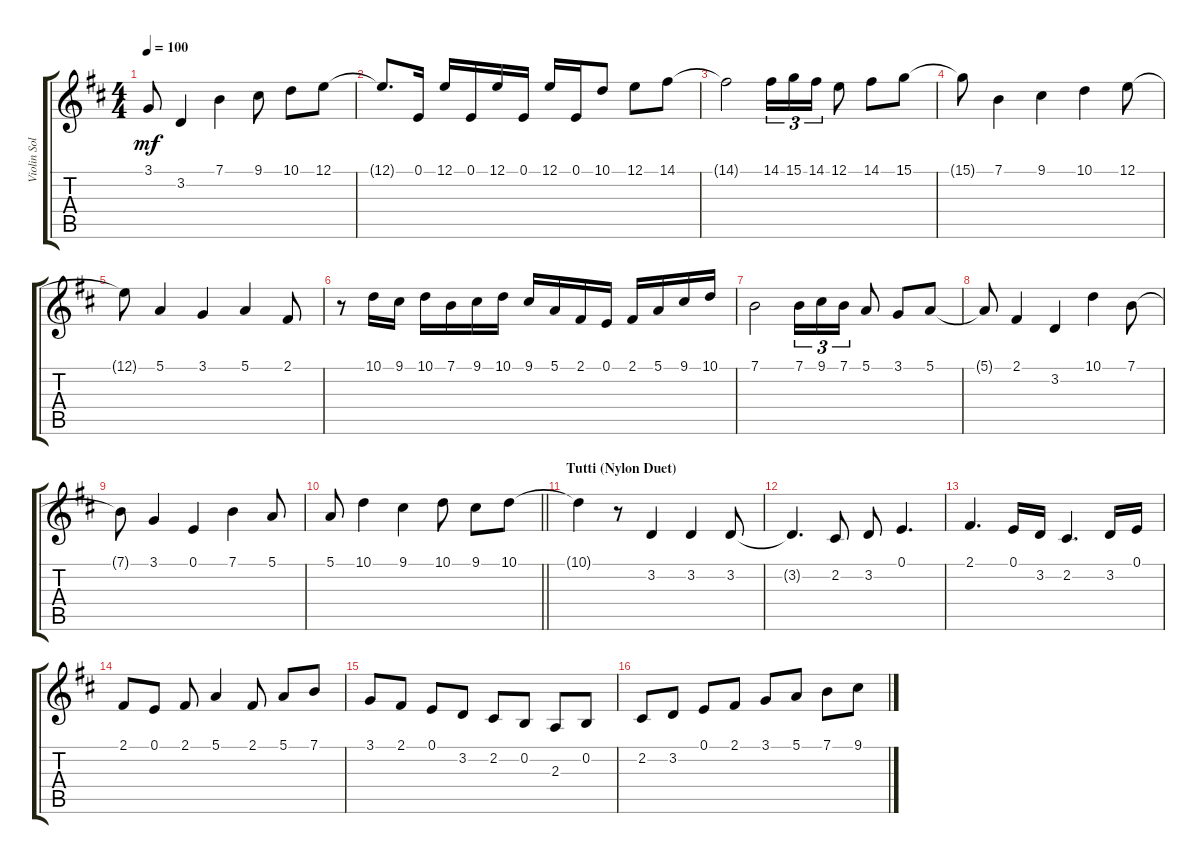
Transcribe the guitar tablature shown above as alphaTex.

\track ("Violin Solo" "Violin Sol") {instrument violin}
\staff {score tabs}
\tuning (E4 B3 G3 D3 A2 E2) {hide}
\ts (4 4)
\tempo 100
\clef g2
\ks d
3.1{t}.8{dy mf} 3.2.4 7.1.4 9.1.8 10.1.8 12.1.8 |
12.1{t}.8{d} 0.1.16 12.1.16 0.1.16 12.1.16 0.1.16 12.1.16 0.1.16 10.1.8 12.1.8 14.1.8 |
14.1{t}.2 14.1.16{tu (3 2)} 15.1.16{tu (3 2)} 14.1.16{tu (3 2)} 12.1.8 14.1.8 15.1.8 |
15.1{t}.8 7.1.4 9.1.4 10.1.4 12.1.8 |
12.1{t}.8 5.1.4 3.1.4 5.1.4 2.1.8 |
r.8 10.1.16 9.1.16 10.1.16 7.1.16 9.1.16 10.1.16 9.1.16 5.1.16 2.1.16 0.1.16 2.1.16 5.1.16 9.1.16 10.1.16 |
7.1.2 7.1.16{tu (3 2)} 9.1.16{tu (3 2)} 7.1.16{tu (3 2)} 5.1.8 3.1.8 5.1.8 |
5.1{t}.8 2.1.4 3.2.4 10.1.4 7.1.8 |
7.1{t}.8 3.1.4 0.1.4 7.1.4 5.1.8 |
\barLineRight lightlight
5.1.8 10.1.4 9.1.4 10.1.8 9.1.8 10.1.8 |
\section ("" "Tutti (Nylon Duet)")
10.1{t}.4 r.8 3.2.4 3.2.4 3.2.8 |
3.2{t}.4{d} 2.2.8 3.2.8 0.1.4{d} |
2.1.4{d} 0.1.16 3.2.16 2.2.4{d} 3.2.16 0.1.16 |
2.1.8 0.1.8 2.1.8 5.1.4 2.1.8 5.1.8 7.1.8 |
3.1.8 2.1.8 0.1.8 3.2.8 2.2.8 0.2.8 2.3.8 0.2.8 |
2.2.8 3.2.8 0.1.8 2.1.8 3.1.8 5.1.8 7.1.8 9.1.8
